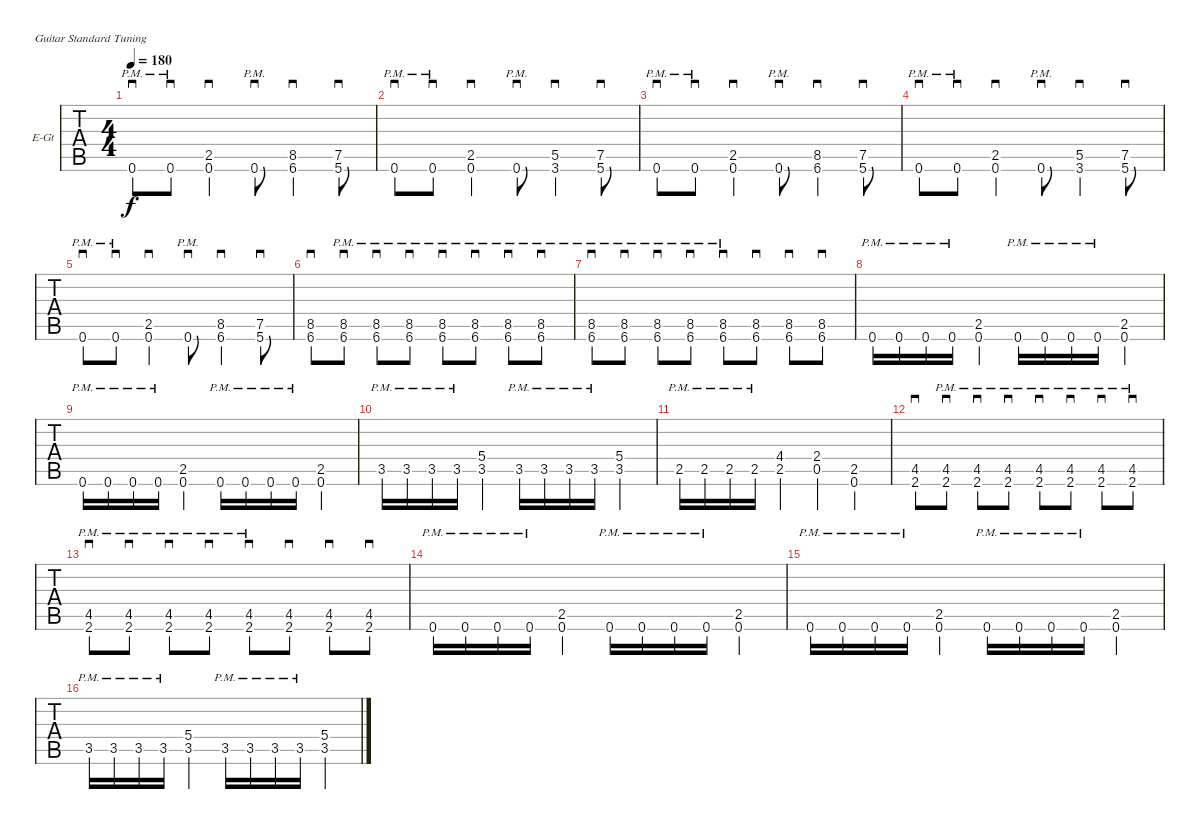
\bracketExtendMode groupsimilarinstruments
\firstSystemTrackNameOrientation horizontal
\otherSystemsTrackNameOrientation horizontal
\track ("Guitar 01" "E-Gt") {instrument distortionguitar}
\staff {tabs}
\tuning (E4 B3 G3 D3 A2 E2)
\ts (4 4)
\tempo 180
\clef g2
\ks c
0.6{pm}.8{sd dy f} 0.6{pm}.8{sd} (2.5 0.6).4{sd} 0.6{pm}.8{sd} (8.5 6.6).4{sd} (7.5 5.6).8{sd} |
0.6{pm}.8{sd} 0.6{pm}.8{sd} (2.5 0.6).4{sd} 0.6{pm}.8{sd} (5.5 3.6).4{sd} (7.5 5.6).8{sd} |
0.6{pm}.8{sd} 0.6{pm}.8{sd} (2.5 0.6).4{sd} 0.6{pm}.8{sd} (8.5 6.6).4{sd} (7.5 5.6).8{sd} |
0.6{pm}.8{sd} 0.6{pm}.8{sd} (2.5 0.6).4{sd} 0.6{pm}.8{sd} (5.5 3.6).4{sd} (7.5 5.6).8{sd} |
0.6{pm}.8{sd} 0.6{pm}.8{sd} (2.5 0.6).4{sd} 0.6{pm}.8{sd} (8.5 6.6).4{sd} (7.5 5.6).8{sd} |
(8.5 6.6).8{sd} (8.5{pm} 6.6{pm}).8{sd} (8.5{pm} 6.6{pm}).8{sd} (8.5{pm} 6.6{pm}).8{sd} (8.5{pm} 6.6{pm}).8{sd} (8.5{pm} 6.6{pm}).8{sd} (8.5{pm} 6.6{pm}).8{sd} (8.5{pm} 6.6{pm}).8{sd} |
(8.5{pm} 6.6{pm}).8{sd} (8.5{pm} 6.6{pm}).8{sd} (8.5{pm} 6.6{pm}).8{sd} (8.5{pm} 6.6{pm}).8{sd} (8.5{pm} 6.6{pm}).8{sd} (8.5 6.6).8{sd} (8.5 6.6).8{sd} (8.5 6.6).8{sd} |
0.6{pm}.16 0.6{pm}.16 0.6{pm}.16 0.6{pm}.16 (2.5 0.6).4 0.6{pm}.16 0.6{pm}.16 0.6{pm}.16 0.6{pm}.16 (2.5 0.6).4 |
0.6{pm}.16 0.6{pm}.16 0.6{pm}.16 0.6{pm}.16 (2.5 0.6).4 0.6{pm}.16 0.6{pm}.16 0.6{pm}.16 0.6{pm}.16 (2.5 0.6).4 |
3.5{pm}.16 3.5{pm}.16 3.5{pm}.16 3.5{pm}.16 (5.4 3.5).4 3.5{pm}.16 3.5{pm}.16 3.5{pm}.16 3.5{pm}.16 (5.4 3.5).4 |
2.5{pm}.16 2.5{pm}.16 2.5{pm}.16 2.5{pm}.16 (4.4 2.5).4 (2.4 0.5).4 (2.5 0.6).4 |
(4.5 2.6).8{sd} (4.5{pm} 2.6{pm}).8{sd} (4.5{pm} 2.6{pm}).8{sd} (4.5{pm} 2.6{pm}).8{sd} (4.5{pm} 2.6{pm}).8{sd} (4.5{pm} 2.6{pm}).8{sd} (4.5{pm} 2.6{pm}).8{sd} (4.5{pm} 2.6{pm}).8{sd} |
(4.5{pm} 2.6{pm}).8{sd} (4.5{pm} 2.6{pm}).8{sd} (4.5{pm} 2.6{pm}).8{sd} (4.5{pm} 2.6{pm}).8{sd} (4.5{pm} 2.6{pm}).8{sd} (4.5 2.6).8{sd} (4.5 2.6).8{sd} (4.5 2.6).8{sd} |
0.6{pm}.16 0.6{pm}.16 0.6{pm}.16 0.6{pm}.16 (2.5 0.6).4 0.6{pm}.16 0.6{pm}.16 0.6{pm}.16 0.6{pm}.16 (2.5 0.6).4 |
0.6{pm}.16 0.6{pm}.16 0.6{pm}.16 0.6{pm}.16 (2.5 0.6).4 0.6{pm}.16 0.6{pm}.16 0.6{pm}.16 0.6{pm}.16 (2.5 0.6).4 |
3.5{pm}.16 3.5{pm}.16 3.5{pm}.16 3.5{pm}.16 (5.4 3.5).4 3.5{pm}.16 3.5{pm}.16 3.5{pm}.16 3.5{pm}.16 (5.4 3.5).4
